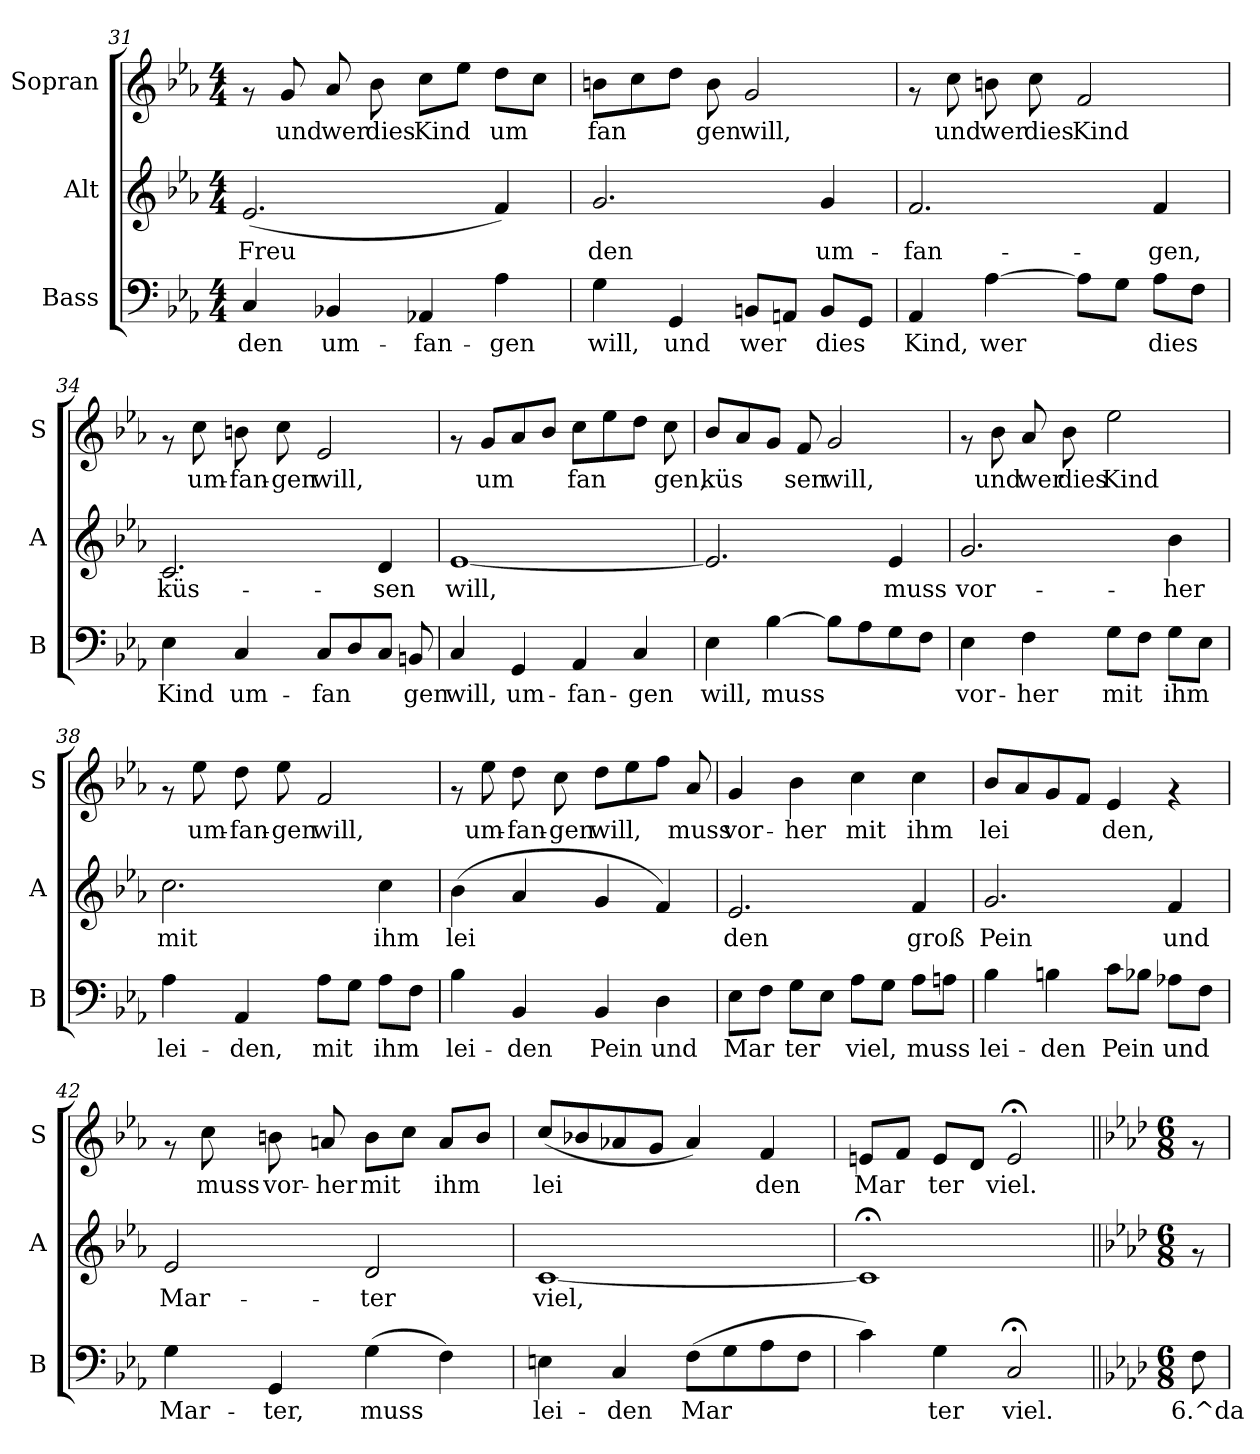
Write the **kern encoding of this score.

**kern	**text	**kern	**text	**kern	**text
*part3	*part3	*part2	*part2	*part1	*part1
*staff3	*staff3	*staff2	*staff2	*staff1	*staff1
*I"Bass	*	*I"Alt	*	*I"Sopran	*
*I'B	*	*I'A	*	*I'S	*
*clefF4	*	*clefG2	*	*clefG2	*
*k[b-e-a-]	*	*k[b-e-a-]	*	*k[b-e-a-]	*
*E-:	*	*E-:	*	*E-:	*
*M4/4	*	*M4/4	*	*M4/4	*
=31	=31	=31	=31	=31	=31
!	!LO:LY:b:rj	!	!LO:LY:b:rj	!	!
4C/	-den	(<2.e-/	Freu-	8rf	.
!	!	!	!	!	!LO:LY:b:rj
.	.	.	.	8g/	und
!	!LO:LY:b:rj	!	!	!	!LO:LY:b:rj
4BB-X/	um-	.	.	8a-/	wer
!	!	!	!	!	!LO:LY:b:rj
.	.	.	.	8b-\	dies
!	!LO:LY:b:rj	!	!	!	!LO:LY:b:rj
4AA-X/	-fan-	.	.	8cc\L	Kind
!	!	!	!	!	!LO:LY:b:rj
.	.	.	.	8ee-\J	.
!	!LO:LY:b:rj	!	!LO:LY:b:rj	!	!LO:LY:b:rj
4A-\	-gen	4f/)	--	8dd\L	um-
!	!	!	!	!	!LO:LY:b:rj
.	.	.	.	8cc\J	--
!!LO:LB:g=z
=32	=32	=32	=32	=32	=32
!	!LO:LY:b:rj	!	!LO:LY:b:rj	!	!LO:LY:b:rj
4G\	will,	2.g/	-den	8bn\L	-fan-
!	!	!	!	!	!LO:LY:b:rj
.	.	.	.	8cc\	--
!	!LO:LY:b:rj	!	!	!	!LO:LY:b:rj
4GG/	und	.	.	8dd\J	--
!	!	!	!	!	!LO:LY:b:rj
.	.	.	.	8b\	-gen
!	!LO:LY:b:rj	!	!	!	!LO:LY:b:rj
8BBn/L	wer	.	.	2g/	will,
!	!LO:LY:b:rj	!	!	!	!
8AAn/J	.	.	.	.	.
!	!LO:LY:b:rj	!	!LO:LY:b:rj	!	!
8BB/L	dies	4g/	um-	.	.
!	!LO:LY:b:rj	!	!	!	!
8GG/J	.	.	.	.	.
=33	=33	=33	=33	=33	=33
!	!LO:LY:b:rj	!	!LO:LY:b:rj	!	!
4AA-/	Kind,	2.f/	-fan-	8rf	.
!	!	!	!	!	!LO:LY:b:rj
.	.	.	.	8cc\	und
!	!LO:LY:b:rj	!	!	!	!LO:LY:b:rj
[>4A-\	wer	.	.	8bn\	wer
!	!	!	!	!	!LO:LY:b:rj
.	.	.	.	8cc\	dies
!	!LO:LY:b:rj	!	!	!	!LO:LY:b:rj
8A-\L]	.	.	.	2f/	Kind
!	!LO:LY:b:rj	!	!	!	!
8G\J	.	.	.	.	.
!	!LO:LY:b:rj	!	!LO:LY:b:rj	!	!
8A-\L	dies	4f/	-gen,	.	.
!	!LO:LY:b:rj	!	!	!	!
8F\J	.	.	.	.	.
=34	=34	=34	=34	=34	=34
!	!LO:LY:b:rj	!	!LO:LY:b:rj	!	!
4E-\	Kind	2.c/	küs-	8rf	.
!	!	!	!	!	!LO:LY:b:rj
.	.	.	.	8cc\	um-
!	!LO:LY:b:rj	!	!	!	!LO:LY:b:rj
4C/	um-	.	.	8bn\	-fan-
!	!	!	!	!	!LO:LY:b:rj
.	.	.	.	8cc\	-gen
!	!LO:LY:b:rj	!	!	!	!LO:LY:b:rj
8C/L	-fan-	.	.	2e-/	will,
!	!LO:LY:b:rj	!	!	!	!
8D/	--	.	.	.	.
!	!LO:LY:b:rj	!	!LO:LY:b:rj	!	!
8C/J	--	4d/	-sen	.	.
!	!LO:LY:b:rj	!	!	!	!
8BBn/	-gen	.	.	.	.
!!LO:PB:g=z
=35	=35	=35	=35	=35	=35
!	!LO:LY:b:rj	!	!LO:LY:b:rj	!	!
4C/	will,	[<1e-	will,	8rf	.
!	!	!	!	!	!LO:LY:b:rj
.	.	.	.	8g/L	um-
!	!LO:LY:b:rj	!	!	!	!LO:LY:b:rj
4GG/	um-	.	.	8a-/	--
!	!	!	!	!	!LO:LY:b:rj
.	.	.	.	8b-/J	--
!	!LO:LY:b:rj	!	!	!	!LO:LY:b:rj
4AA-/	-fan-	.	.	8cc\L	-fan-
!	!	!	!	!	!LO:LY:b:rj
.	.	.	.	8ee-\	--
!	!LO:LY:b:rj	!	!	!	!LO:LY:b:rj
4C/	-gen	.	.	8dd\J	--
!	!	!	!	!	!LO:LY:b:rj
.	.	.	.	8cc\	-gen,
=36	=36	=36	=36	=36	=36
!	!LO:LY:b:rj	!	!LO:LY:b:rj	!	!LO:LY:b:rj
4E-\	will,	2.e-/]	.	8b-/L	küs-
!	!	!	!	!	!LO:LY:b:rj
.	.	.	.	8a-/	--
!	!LO:LY:b:rj	!	!	!	!LO:LY:b:rj
[>4B-\	muss	.	.	8g/J	--
!	!	!	!	!	!LO:LY:b:rj
.	.	.	.	8f/	-sen
!	!LO:LY:b:rj	!	!	!	!LO:LY:b:rj
8B-\L]	.	.	.	2g/	will,
!	!LO:LY:b:rj	!	!	!	!
8A-\	.	.	.	.	.
!	!LO:LY:b:rj	!	!LO:LY:b:rj	!	!
8G\	.	4e-/	muss	.	.
!	!LO:LY:b:rj	!	!	!	!
8F\J	.	.	.	.	.
=37	=37	=37	=37	=37	=37
!	!LO:LY:b:rj	!	!LO:LY:b:rj	!	!
4E-\	vor-	2.g/	vor-	8rf	.
!	!	!	!	!	!LO:LY:b:rj
.	.	.	.	8b-\	und
!	!LO:LY:b:rj	!	!	!	!LO:LY:b:rj
4F\	-her	.	.	8a-/	wer
!	!	!	!	!	!LO:LY:b:rj
.	.	.	.	8b-\	dies
!	!LO:LY:b:rj	!	!	!	!LO:LY:b:rj
8G\L	mit	.	.	2ee-\	Kind
!	!LO:LY:b:rj	!	!	!	!
8F\J	.	.	.	.	.
!	!LO:LY:b:rj	!	!LO:LY:b:rj	!	!
8G\L	ihm	4b-\	-her	.	.
!	!LO:LY:b:rj	!	!	!	!
8E-\J	.	.	.	.	.
!!LO:LB:g=z
=38	=38	=38	=38	=38	=38
!	!LO:LY:b:rj	!	!LO:LY:b:rj	!	!
4A-\	lei-	2.cc\	mit	8rf	.
!	!	!	!	!	!LO:LY:b:rj
.	.	.	.	8ee-\	um-
!	!LO:LY:b:rj	!	!	!	!LO:LY:b:rj
4AA-/	-den,	.	.	8dd\	-fan-
!	!	!	!	!	!LO:LY:b:rj
.	.	.	.	8ee-\	-gen
!	!LO:LY:b:rj	!	!	!	!LO:LY:b:rj
8A-\L	mit	.	.	2f/	will,
!	!LO:LY:b:rj	!	!	!	!
8G\J	.	.	.	.	.
!	!LO:LY:b:rj	!	!LO:LY:b:rj	!	!
8A-\L	ihm	4cc\	ihm	.	.
!	!LO:LY:b:rj	!	!	!	!
8F\J	.	.	.	.	.
=39	=39	=39	=39	=39	=39
!	!LO:LY:b:rj	!	!LO:LY:b:rj	!	!
4B-\	lei-	(>4b-\	lei-	8rf	.
!	!	!	!	!	!LO:LY:b:rj
.	.	.	.	8ee-\	um-
!	!LO:LY:b:rj	!	!LO:LY:b:rj	!	!LO:LY:b:rj
4BB-/	-den	4a-/	--	8dd\	-fan-
!	!	!	!	!	!LO:LY:b:rj
.	.	.	.	8cc\	-gen
!	!LO:LY:b:rj	!	!LO:LY:b:rj	!	!LO:LY:b:rj
4BB-/	Pein	4g/	--	8dd\L	will,
!	!	!	!	!	!LO:LY:b:rj
.	.	.	.	8ee-\	.
!	!LO:LY:b:rj	!	!LO:LY:b:rj	!	!LO:LY:b:rj
4D\	und	4f/)	--	8ff\J	.
!	!	!	!	!	!LO:LY:b:rj
.	.	.	.	8a-/	muss
=40	=40	=40	=40	=40	=40
!	!LO:LY:b:rj	!	!LO:LY:b:rj	!	!LO:LY:b:rj
8E-\L	Mar-	2.e-/	-den	4g/	vor-
!	!LO:LY:b:rj	!	!	!	!
8F\J	--	.	.	.	.
!	!LO:LY:b:rj	!	!	!	!LO:LY:b:rj
8G\L	-ter	.	.	4b-\	-her
!	!LO:LY:b:rj	!	!	!	!
8E-\J	.	.	.	.	.
!	!LO:LY:b:rj	!	!	!	!LO:LY:b:rj
8A-\L	viel,	.	.	4cc\	mit
!	!LO:LY:b:rj	!	!	!	!
8G\J	.	.	.	.	.
!	!LO:LY:b:rj	!	!LO:LY:b:rj	!	!LO:LY:b:rj
8A-\L	muss	4f/	groß	4cc\	ihm
!	!LO:LY:b:rj	!	!	!	!
8An\J	.	.	.	.	.
!!LO:LB:g=z
=41	=41	=41	=41	=41	=41
!	!LO:LY:b:rj	!	!LO:LY:b:rj	!	!LO:LY:b:rj
4B-\	lei-	2.g/	Pein	8b-/L	lei-
!	!	!	!	!	!LO:LY:b:rj
.	.	.	.	8a-/	--
!	!LO:LY:b:rj	!	!	!	!LO:LY:b:rj
4Bn\	-den	.	.	8g/	--
!	!	!	!	!	!LO:LY:b:rj
.	.	.	.	8f/J	--
!	!LO:LY:b:rj	!	!	!	!LO:LY:b:rj
8c\L	Pein	.	.	4e-/	-den,
!	!LO:LY:b:rj	!	!	!	!
8B-X\J	.	.	.	.	.
!	!LO:LY:b:rj	!	!LO:LY:b:rj	!	!
8A-X\L	und	4f/	und	4rf	.
!	!LO:LY:b:rj	!	!	!	!
8F\J	.	.	.	.	.
=42	=42	=42	=42	=42	=42
!	!LO:LY:b:rj	!	!LO:LY:b:rj	!	!
4G\	Mar-	2e-/	Mar-	8rf	.
!	!	!	!	!	!LO:LY:b:rj
.	.	.	.	8cc\	muss
!	!LO:LY:b:rj	!	!	!	!LO:LY:b:rj
4GG/	-ter,	.	.	8bn\	vor-
!	!	!	!	!	!LO:LY:b:rj
.	.	.	.	8an/	-her
!	!LO:LY:b:rj	!	!LO:LY:b:rj	!	!LO:LY:b:rj
(>4G\	muss	2d/	-ter	8b\L	mit
!	!	!	!	!	!LO:LY:b:rj
.	.	.	.	8cc\J	.
!	!LO:LY:b:rj	!	!	!	!LO:LY:b:rj
4F\)	.	.	.	8a/L	ihm
!	!	!	!	!	!LO:LY:b:rj
.	.	.	.	8b/J	.
=43	=43	=43	=43	=43	=43
!	!LO:LY:b:rj	!	!LO:LY:b:rj	!	!LO:LY:b:rj
4En\	lei-	[<1c	viel,	(<8cc/L	lei-
!	!	!	!	!	!LO:LY:b:rj
.	.	.	.	8b-X/	--
!	!LO:LY:b:rj	!	!	!	!LO:LY:b:rj
4C/	-den	.	.	8a-X/	--
!	!	!	!	!	!LO:LY:b:rj
.	.	.	.	8g/J	--
!	!LO:LY:b:rj	!	!	!	!LO:LY:b:rj
(>8F\L	Mar-	.	.	4a-/)	--
!	!LO:LY:b:rj	!	!	!	!
8G\	--	.	.	.	.
!	!LO:LY:b:rj	!	!	!	!LO:LY:b:rj
8A-\	--	.	.	4f/	-den
!	!LO:LY:b:rj	!	!	!	!
8F\J	--	.	.	.	.
!!LO:LB:g=z
=44	=44	=44	=44	=44	=44
!	!LO:LY:b:rj	!	!LO:LY:b:rj	!	!LO:LY:b:rj
4c\)	--	1c;<]	.	8en/L	Mar-
!	!	!	!	!	!LO:LY:b:rj
.	.	.	.	8f/J	--
!	!LO:LY:b:rj	!	!	!	!LO:LY:b:rj
4G\	-ter	.	.	8e/L	-ter
!	!	!	!	!	!LO:LY:b:rj
.	.	.	.	8d/J	.
!	!LO:LY:b:rj	!	!	!	!LO:LY:b:rj
2C;</	viel.	.	.	2e;</	viel.
!!LO:PB:g=z
=45||	=45||	=45||	=45||	=45||	=45||
*k[b-e-a-d-]	*	*k[b-e-a-d-]	*	*k[b-e-a-d-]	*
*A-:	*	*A-:	*	*A-:	*
*M6/8	*	*M6/8	*	*M6/8	*
!	!LO:LY:b:rj	!	!	!	!
8F\	6.^da-	8rf	.	8rf	.
=	=	=	=	=	=
*-	*-	*-	*-	*-	*-
